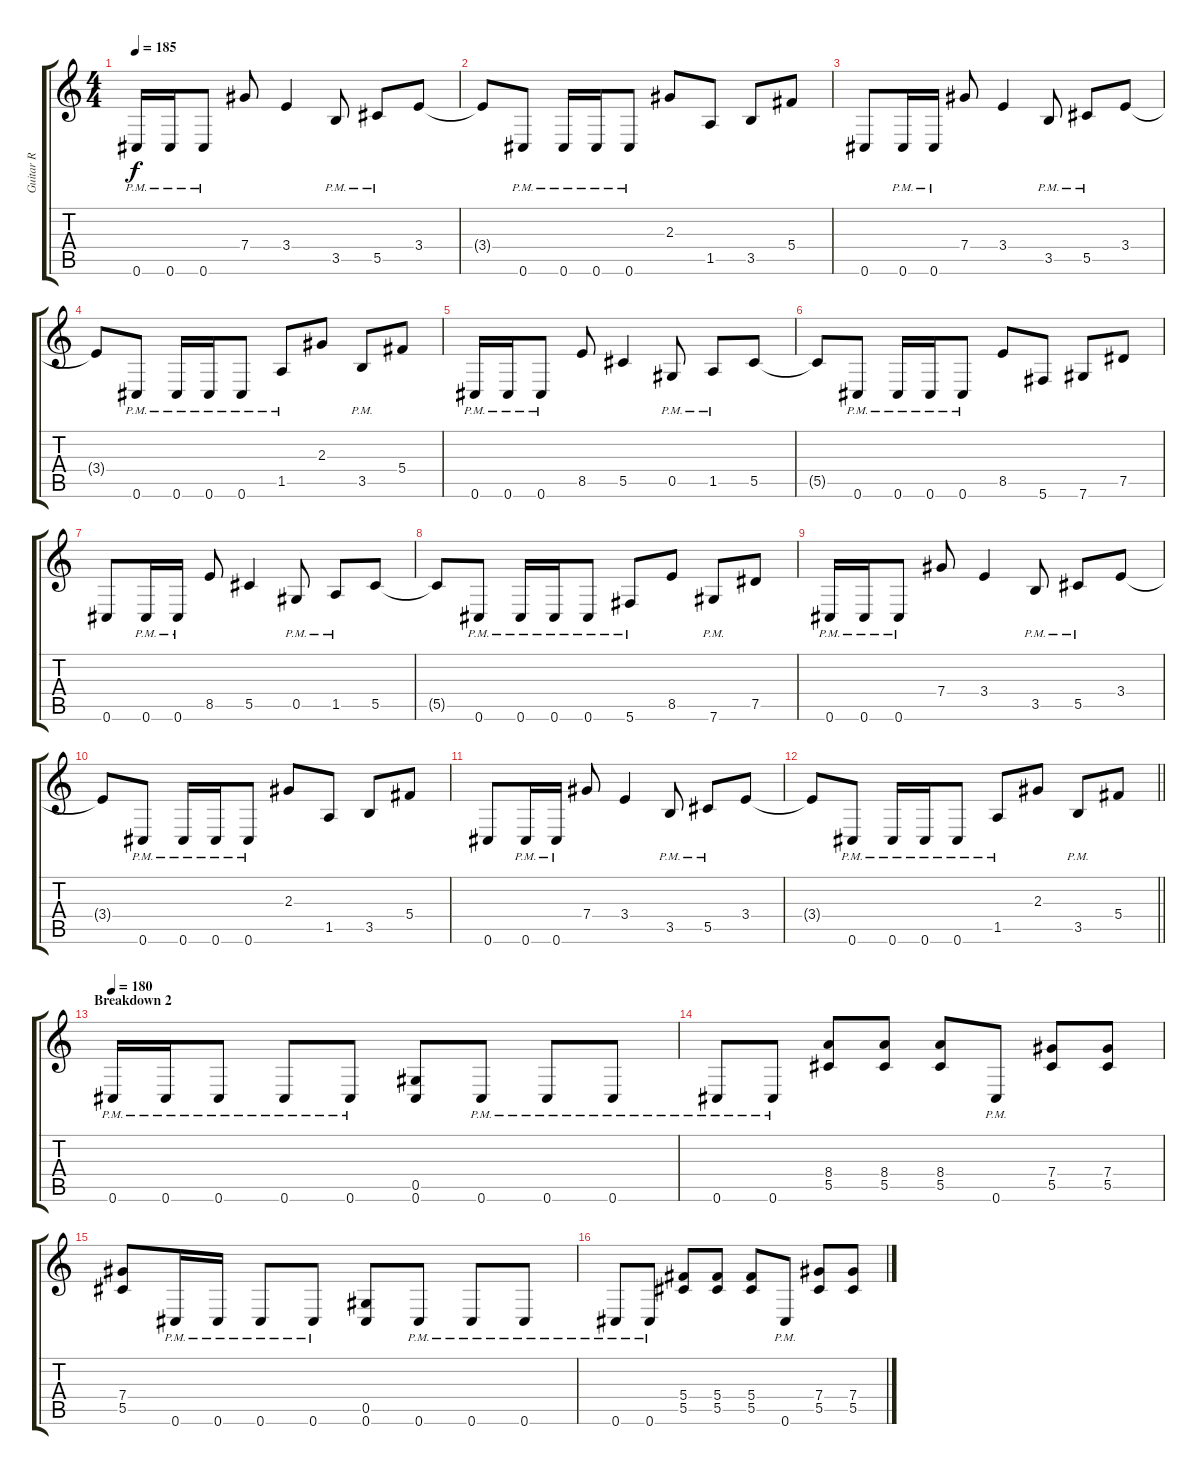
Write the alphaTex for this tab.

\track ("Guitar R" "Guitar R") {instrument overdrivenguitar}
\staff {score tabs}
\tuning (Eb4 Bb3 Gb3 Db3 Ab2 Db2) {hide}
\ts (4 4)
\tempo 185
\clef g2
\ks c
0.6{pm}.16{dy f} 0.6{pm}.16 0.6{pm}.8 7.4.8 3.4.4 3.5{pm}.8 5.5{pm}.8 3.4.8 |
3.4{t}.8 0.6{pm}.8 0.6{pm}.16 0.6{pm}.16 0.6{pm}.8 2.3.8 1.5.8 3.5.8 5.4.8 |
0.6.8 0.6{pm}.16 0.6{pm}.16 7.4.8 3.4.4 3.5{pm}.8 5.5{pm}.8 3.4.8 |
3.4{t}.8 0.6{pm}.8 0.6{pm}.16 0.6{pm}.16 0.6{pm}.8 1.5{pm}.8 2.3.8 3.5{pm}.8 5.4.8 |
0.6{pm}.16 0.6{pm}.16 0.6{pm}.8 8.5.8 5.5.4 0.5{pm}.8 1.5{pm}.8 5.5.8 |
5.5{t}.8 0.6{pm}.8 0.6{pm}.16 0.6{pm}.16 0.6{pm}.8 8.5.8 5.6.8 7.6.8 7.5.8 |
0.6.8 0.6{pm}.16 0.6{pm}.16 8.5.8 5.5.4 0.5{pm}.8 1.5{pm}.8 5.5.8 |
5.5{t}.8 0.6{pm}.8 0.6{pm}.16 0.6{pm}.16 0.6{pm}.8 5.6{pm}.8 8.5.8 7.6{pm}.8 7.5.8 |
0.6{pm}.16 0.6{pm}.16 0.6{pm}.8 7.4.8 3.4.4 3.5{pm}.8 5.5{pm}.8 3.4.8 |
3.4{t}.8 0.6{pm}.8 0.6{pm}.16 0.6{pm}.16 0.6{pm}.8 2.3.8 1.5.8 3.5.8 5.4.8 |
0.6.8 0.6{pm}.16 0.6{pm}.16 7.4.8 3.4.4 3.5{pm}.8 5.5{pm}.8 3.4.8 |
\barLineRight lightlight
3.4{t}.8 0.6{pm}.8 0.6{pm}.16 0.6{pm}.16 0.6{pm}.8 1.5{pm}.8 2.3.8 3.5{pm}.8 5.4.8 |
\section ("" "Breakdown 2")
\tempo 180
0.6{pm}.16 0.6{pm}.16 0.6{pm}.8 0.6{pm}.8 0.6{pm}.8 (0.5 0.6).8 0.6{pm}.8 0.6{pm}.8 0.6{pm}.8 |
0.6{pm}.8 0.6{pm}.8 (8.4 5.5).8 (8.4 5.5).8 (8.4 5.5).8 0.6{pm}.8 (7.4 5.5).8 (7.4 5.5).8 |
(7.4 5.5).8 0.6{pm}.16 0.6{pm}.16 0.6{pm}.8 0.6{pm}.8 (0.5 0.6).8 0.6{pm}.8 0.6{pm}.8 0.6{pm}.8 |
0.6{pm}.8 0.6{pm}.8 (5.4 5.5).8 (5.4 5.5).8 (5.4 5.5).8 0.6{pm}.8 (7.4 5.5).8 (7.4 5.5).8
